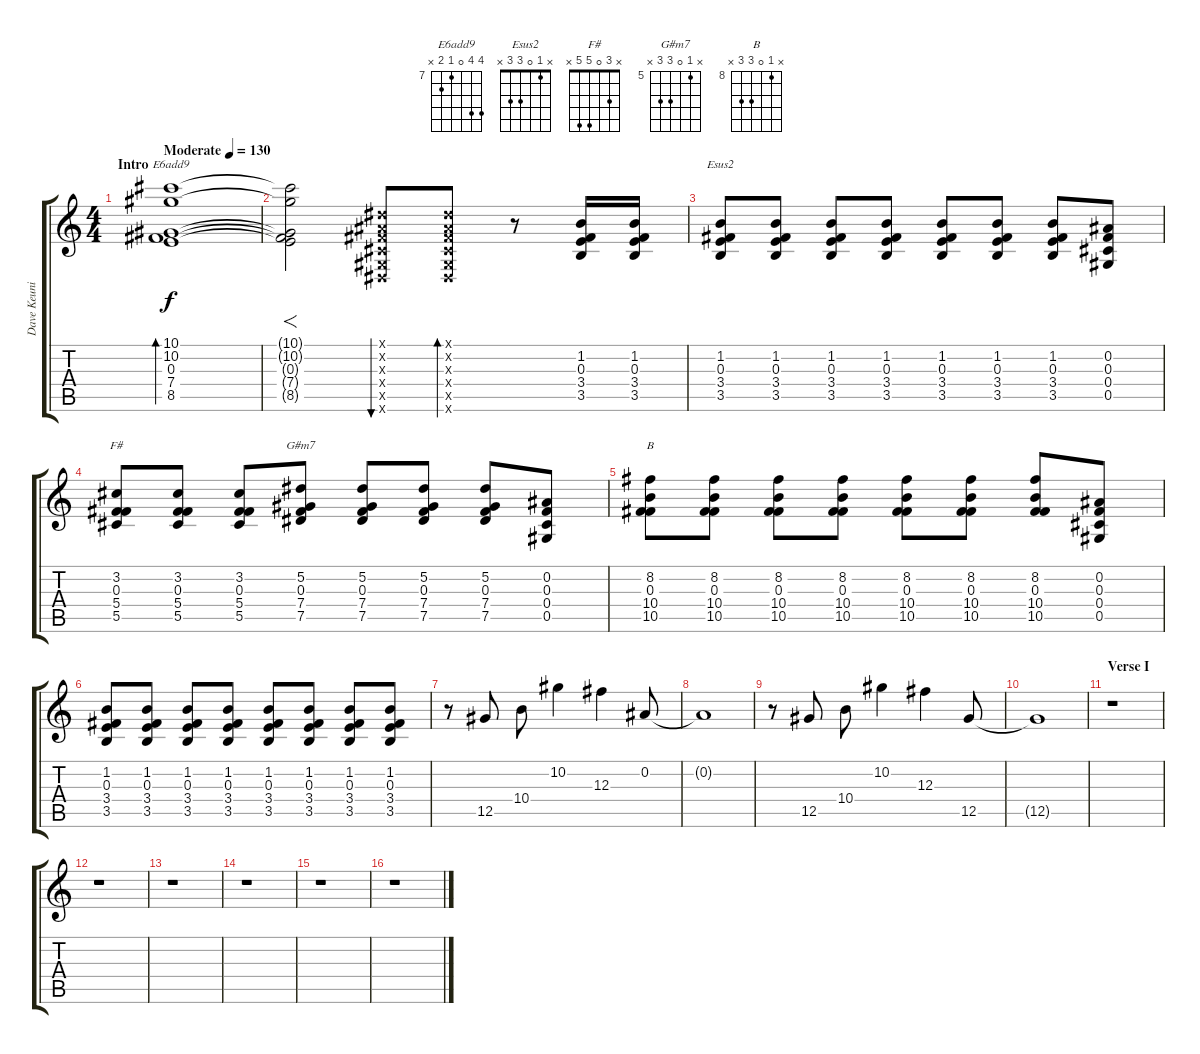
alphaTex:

\track ("Dave Keuning (Lead)" "Dave Keuni") {instrument overdrivenguitar}
\staff {score tabs}
\tuning (Eb4 Bb3 Gb3 Db3 Ab2 Eb2) {hide}
\chord ("E6add9" 10 10 0 7 8 x) {firstfret 7}
\chord ("Esus2" x 1 0 3 3 x)
\chord ("F#" x 3 0 5 5 x)
\chord ("G#m7" x 5 0 7 7 x) {firstfret 5}
\chord ("B" x 8 0 10 10 x) {firstfret 8}
\ts (4 4)
\section ("" "Intro")
\tempo (130 "Moderate")
\clef g2
\ks c
(10.1 10.2 0.3 7.4 8.5).1{bd 480 ch "E6add9" dy f instrument overdrivenguitar} |
(10.1{t} 10.2{t} 0.3{t} 7.4{t} 8.5{t}).2{f} (0.1{x} 0.2{x} 0.3{x} 0.4{x} 0.5{x} 0.6{x}).8{bu 120} (0.1{x} 0.2{x} 0.3{x} 0.4{x} 0.5{x} 0.6{x}).8{bd 120} r.8 (1.2 0.3 3.4 3.5).16 (1.2 0.3 3.4 3.5).16 |
(1.2 0.3 3.4 3.5).8{ch "Esus2"} (1.2 0.3 3.4 3.5).8 (1.2 0.3 3.4 3.5).8 (1.2 0.3 3.4 3.5).8 (1.2 0.3 3.4 3.5).8 (1.2 0.3 3.4 3.5).8 (1.2 0.3 3.4 3.5).8 (0.2 0.3 0.4 0.5).8 |
(3.2 0.3 5.4 5.5).8{ch "F#"} (3.2 0.3 5.4 5.5).8 (3.2 0.3 5.4 5.5).8 (5.2 0.3 7.4 7.5).8{ch "G#m7"} (5.2 0.3 7.4 7.5).8 (5.2 0.3 7.4 7.5).8 (5.2 0.3 7.4 7.5).8 (0.2 0.3 0.4 0.5).8 |
(8.2 0.3 10.4 10.5).8{ch "B"} (8.2 0.3 10.4 10.5).8 (8.2 0.3 10.4 10.5).8 (8.2 0.3 10.4 10.5).8 (8.2 0.3 10.4 10.5).8 (8.2 0.3 10.4 10.5).8 (8.2 0.3 10.4 10.5).8 (0.2 0.3 0.4 0.5).8 |
(1.2 0.3 3.4 3.5).8 (1.2 0.3 3.4 3.5).8 (1.2 0.3 3.4 3.5).8 (1.2 0.3 3.4 3.5).8 (1.2 0.3 3.4 3.5).8 (1.2 0.3 3.4 3.5).8 (1.2 0.3 3.4 3.5).8 (1.2 0.3 3.4 3.5).8 |
r.8 12.5.8 10.4.8 10.2.4 12.3.4 0.2.8 |
0.2{t}.1 |
r.8 12.5.8 10.4.8 10.2.4 12.3.4 12.5.8 |
12.5{t}.1 |
\section ("" "Verse I")
r.1 |
r.1 |
r.1 |
r.1 |
r.1 |
r.1
